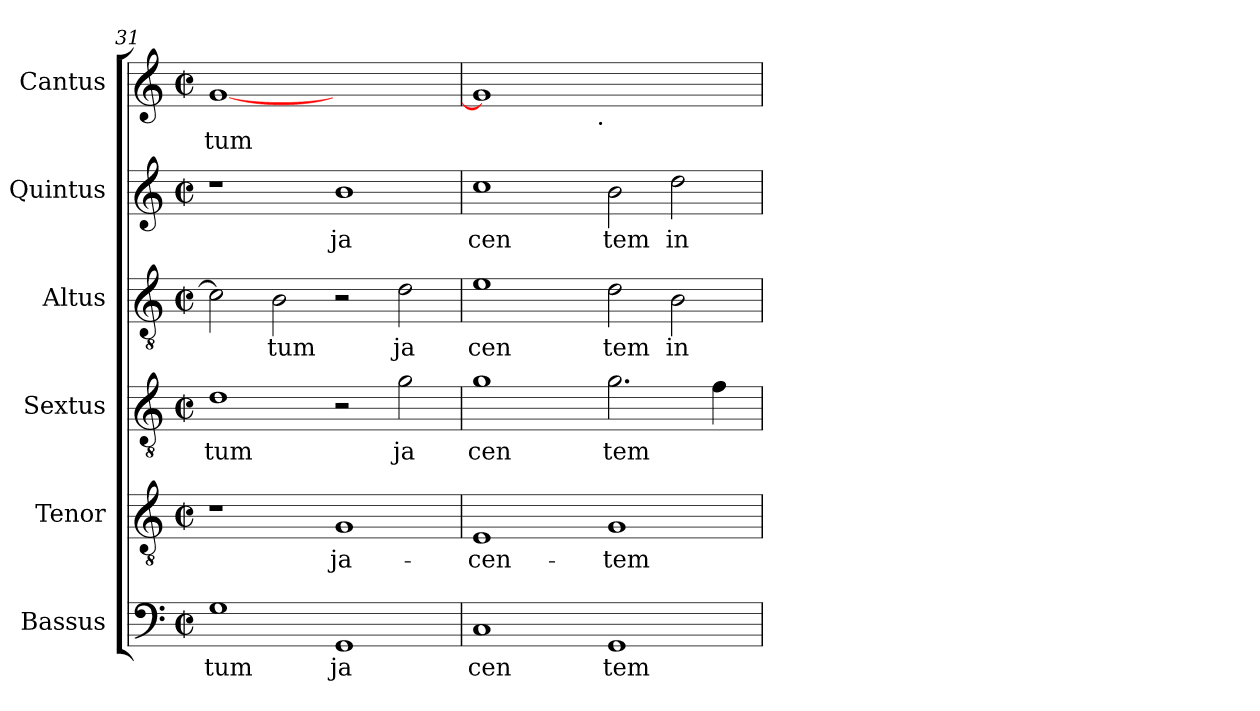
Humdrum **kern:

**kern	**text	**kern	**text	**kern	**text	**kern	**text	**kern	**text	**kern	**text
*part6	*part6	*part5	*part5	*part4	*part4	*part3	*part3	*part2	*part2	*part1	*part1
*staff6	*staff6	*staff5	*staff5	*staff4	*staff4	*staff3	*staff3	*staff2	*staff2	*staff1	*staff1
*I"Bassus	*	*I"Tenor	*	*I"Sextus	*	*I"Altus	*	*I"Quintus	*	*I"Cantus	*
*clefF4	*	*clefGv2	*	*clefGv2	*	*clefGv2	*	*clefG2	*	*clefG2	*
*M2/2	*	*M2/2	*	*M2/2	*	*M2/2	*	*M2/2	*	*M2/2	*
*met(c|)	*	*met(c|)	*	*met(c|)	*	*met(c|)	*	*met(c|)	*	*met(c|)	*
=31	=31	=31	=31	=31	=31	=31	=31	=31	=31	=31	=31
!	!LO:LY:b:cj	!	!	!	!LO:LY:b:cj	!	!	!	!	!	!LO:LY:b:cj
1G	tum	1r	.	1d	tum	2c\]	.	1r	.	[1g	tum
!	!	!	!	!	!	!	!LO:LY:b:cj	!	!	!	!
.	.	.	.	.	.	2B\	tum	.	.	.	.
!	!LO:LY:b:cj	!	!LO:LY:b:cj	!	!	!	!	!	!LO:LY:b:cj	!	!
1GG	ja	1G	ja-	2r	.	2r	.	1b	ja	1ryy	.
!	!	!	!	!	!LO:LY:b:cj	!	!LO:LY:b:cj	!	!	!	!
.	.	.	.	2g\	ja	2d\	ja	.	.	.	.
=32	=32	=32	=32	=32	=32	=32	=32	=32	=32	=32	=32
!	!LO:LY:b:cj	!	!LO:LY:b:cj	!	!LO:LY:b:cj	!	!LO:LY:b:cj	!	!LO:LY:b:cj	!	!
*	*	*	*	*	*	*	*	*	*	*^	*
1C	cen	1E	-cen-	1g	cen	1e	cen	1cc	cen	1g]	2ryy	.
.	.	.	.	.	.	.	.	.	.	.	4...ryy	.
!	!	!	!	!	!	!	!	!	!	!	!LO:TX:b:t=.	!
.	.	.	.	.	.	.	.	.	.	.	1ryy	.
!	!LO:LY:b:cj	!	!LO:LY:b:cj	!	!LO:LY:b	!	!LO:LY:b:cj	!	!LO:LY:b:cj	!	!	!
1GG	tem	1G	-tem	2.g\	tem	2d\	tem	2b\	tem	1ryy	.	.
!	!	!	!	!	!	!	!LO:LY:b:cj	!	!LO:LY:b:cj	!	!	!
.	.	.	.	.	.	2B\	in	2dd\	in	.	.	.
.	.	.	.	4f\	.	.	.	.	.	.	.	.
.	.	.	.	.	.	.	.	.	.	.	32ryy	.
*	*	*	*	*	*	*	*	*	*	*v	*v	*
=	=	=	=	=	=	=	=	=	=	=	=
*-	*-	*-	*-	*-	*-	*-	*-	*-	*-	*-	*-
